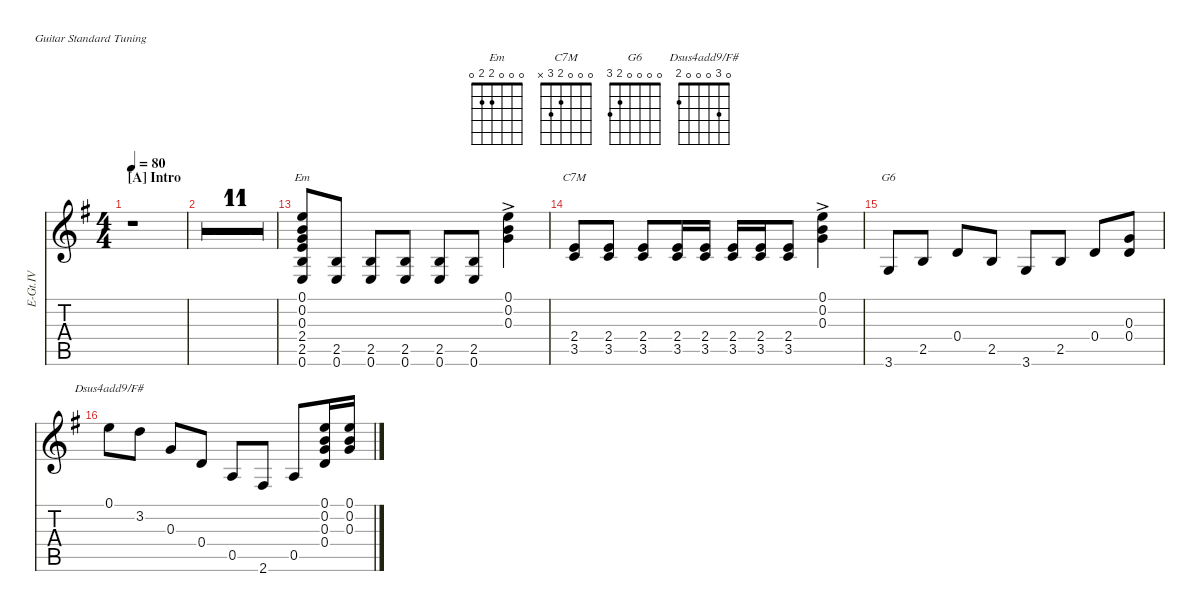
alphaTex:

\hideDynamics
\bracketExtendMode nobrackets
\otherSystemsTrackNameOrientation horizontal
\track ("E.Guitar IV" "E-Gt.IV") {defaultSystemsLayout 4 multiBarRest instrument distortionguitar}
\staff {score tabs}
\tuning (E4 B3 G3 D3 A2 E2)
\chord ("Em" 0 0 0 2 2 0)
\chord ("C7M" 0 0 0 2 3 x)
\chord ("G6" 0 0 0 0 2 3)
\chord ("Dsus4add9/F#" 0 3 0 0 0 2)
\ts (4 4)
\section ("A" "Intro")
\tempo 80
\clef g2
\ks g
r.1{dy mf instrument distortionguitar beam Down} |
r.1{beam Down} |
r.1{beam Down} |
\barLineRight lightlight
r.1{beam Down} |
r.1{beam Down} |
r.1{beam Down} |
r.1{beam Down} |
r.1{beam Down} |
r.1{beam Down} |
r.1{beam Down} |
r.1{beam Down} |
\barLineRight lightlight
r.1{beam Down} |
(0.6{acc forcenatural} 2.5{acc forcenatural} 2.4{acc forcenatural} 0.3{acc forcenatural} 0.2{acc forcenatural} 0.1{acc forcenatural}).8{ch "Em" instrument distortionguitar beam Up} (0.6{acc forcenatural} 2.5{acc forcenatural}).8{beam Up} (2.5{acc forcenatural} 0.6{acc forcenatural}).8{beam Up} (2.5{acc forcenatural} 0.6{acc forcenatural}).8{beam Up} (2.5{acc forcenatural} 0.6{acc forcenatural}).8{beam Up} (2.5{acc forcenatural} 0.6{acc forcenatural}).8{beam Up} (0.1{ac acc forcenatural} 0.2{ac acc forcenatural} 0.3{ac acc forcenatural}).4{beam Down} |
(3.5{acc forcenatural} 2.4{acc forcenatural}).8{ch "C7M" beam Up} (3.5{acc forcenatural} 2.4{acc forcenatural}).8{beam Up} (2.4{acc forcenatural} 3.5{acc forcenatural}).8{beam Up} (2.4{acc forcenatural} 3.5{acc forcenatural}).16{beam Up} (2.4{acc forcenatural} 3.5{acc forcenatural}).16{beam Up} (2.4{acc forcenatural} 3.5{acc forcenatural}).16{beam Up} (3.5{acc forcenatural} 2.4{acc forcenatural}).16{beam Up} (3.5{acc forcenatural} 2.4{acc forcenatural}).8{beam Up} (0.1{ac acc forcenatural} 0.2{ac acc forcenatural} 0.3{ac acc forcenatural}).4{beam Down} |
3.6{acc forcenatural}.8{ch "G6" beam Up} 2.5{acc forcenatural}.8{beam Up} 0.4{acc forcenatural}.8{beam Up} 2.5{acc forcenatural}.8{beam Up} 3.6{acc forcenatural}.8{beam Up} 2.5{acc forcenatural}.8{beam Up} 0.4{acc forcenatural}.8{beam Up} (0.4{acc forcenatural} 0.3{acc forcenatural}).8{beam Up} |
0.1{acc forcenatural}.8{ch "Dsus4add9/F#" beam Down} 3.2{acc forcenatural}.8{beam Down} 0.3{acc forcenatural}.8{beam Up} 0.4{acc forcenatural}.8{beam Up} 0.5{acc forcenatural}.8{beam Up} 2.6{acc #}.8{beam Up} 0.5{acc forcenatural}.8{beam Up} (0.4{acc forcenatural} 0.3{acc forcenatural} 0.2{acc forcenatural} 0.1{acc forcenatural}).16{beam Up} (0.1{acc forcenatural} 0.2{acc forcenatural} 0.3{acc forcenatural}).16{beam Up}
